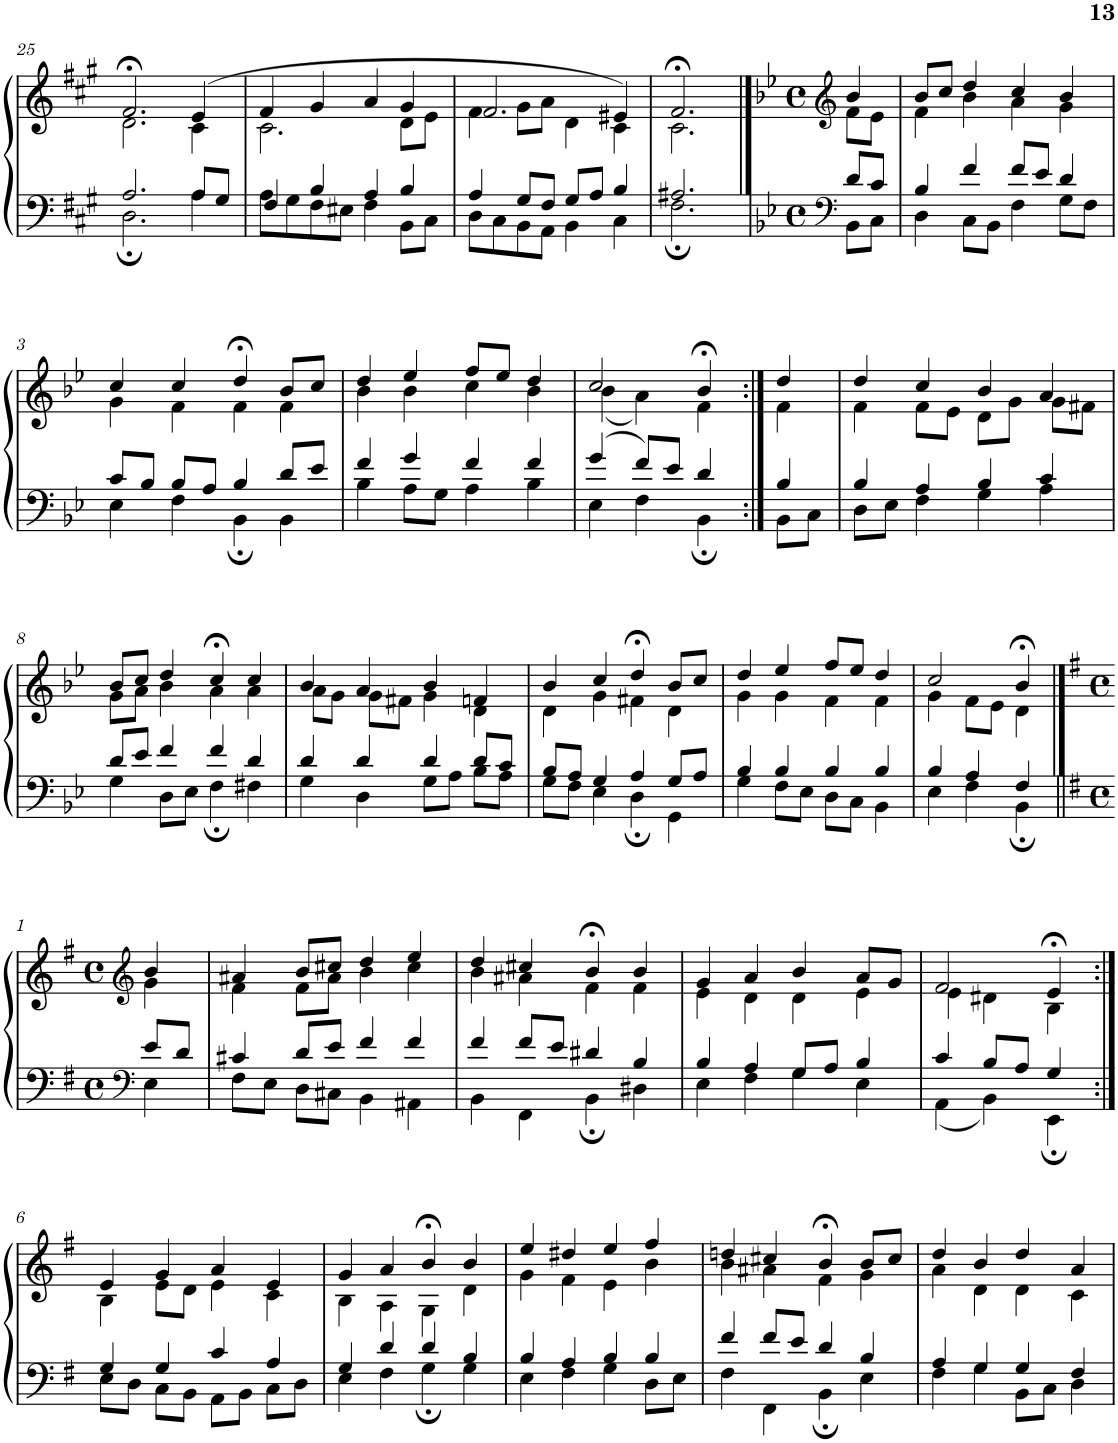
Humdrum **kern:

**kern	**kern
*part1	*part1
*staff2	*staff1
*I"Piano	*
*I'Pno	*
!!LO:PB:g=z
*clefF4	*clefG2
*k[f#c#g#]	*k[f#c#g#]
*M4/4	*M4/4
*met(c)	*met(c)
=25	=25
*^	*^
2.A/	2.D;\	2.f#;</	2.d\
8A/L	4A\	(>4e/	4c#\
8G#/J	.	.	.
=26	=26	=26	=26
4F#/	8A\L	4f#/	2.c#\
.	8G#\	.	.
4B/	8F#\	4g#/	.
.	8E#X\J	.	.
4A/	4F#\	4a/	.
4B/	8BB\L	4g#/	8d\L
.	8C#\J	.	8e\J
=27	=27	=27	=27
4A/	8D\L	2.f#/	4f#\
.	8C#\	.	.
8G#/L	8BB\	.	8g#\L
8F#/J	8AA\J	.	8a\J
8G#/L	4BB\	.	4d\
8A/J	.	.	.
4B/	4C#\	4e#X/)	4c#\
=28	=28	=28	=28
2.A#X/	2.F#;\	2.f#;</	2.c#\
==1	==1	==1	==1
*clefF4	*	*clefG2	*
*k[b-e-]	*	*k[b-e-]	*
*M4/4	*	*M4/4	*
*met(c)	*	*met(c)	*
8d/L	8BB-\L	4b-/	8f\L
8c/J	8C\J	.	8e-\J
=2	=2	=2	=2
4B-/	4D\	8b-/L	4f\
.	.	8cc/J	.
4f/	8C\L	4dd/	4b-\
.	8BB-\J	.	.
8f/L	4F\	4cc/	4a\
8e-/J	.	.	.
4d/	8G\L	4b-/	4g\
.	8F\J	.	.
!!LO:LB:g=z	!!
=3	=3	=3	=3
8c/L	4E-\	4cc/	4g\
8B-/J	.	.	.
8B-/L	4F\	4cc/	4f\
8A/J	.	.	.
4B-/	4BB-;\	4dd;</	4f\
8d/L	4BB-\	8b-/L	4f\
8e-/J	.	8cc/J	.
=4	=4	=4	=4
4f/	4B-\	4dd/	4b-\
4g/	8A\L	4ee-/	4b-\
.	8G\J	.	.
4f/	4A\	8ff/L	4cc\
.	.	8ee-/J	.
4f/	4B-\	4dd/	4b-\
=5	=5	=5	=5
4g/	4E-\	2cc/	(<4b-\
8f/L	4F\	.	4a\)
8e-/J	.	.	.
4d/	4BB-;\	4b-;</	4f\
=6:|!	=6:|!	=6:|!	=6:|!
4B-/	8BB-\L	4dd/	4f\
.	8C\J	.	.
=7	=7	=7	=7
4B-/	8D\L	4dd/	4f\
.	8E-\J	.	.
4A/	4F\	4cc/	8f\L
.	.	.	8e-\J
4B-/	4G\	4b-/	8d\L
.	.	.	8g\J
4c/	4A\	4a/	8g\L
.	.	.	8f#X\J
!!LO:LB:g=z	!!
=8	=8	=8	=8
8d/L	4G\	8b-/L	8g\L
8e-/J	.	8cc/J	8a\J
4f/	8D\L	4dd/	4b-\
.	8E-\J	.	.
4f/	4F;\	4cc;</	4a\
4d/	4F#X\	4cc/	4a\
=9	=9	=9	=9
4d/	4G\	4b-/	8a\L
.	.	.	8g\J
4d/	4D\	4a/	8g\L
.	.	.	8f#X\J
4d/	8G\L	4b-/	4g\
.	8A\J	.	.
8d/L	8B-\L	4fn/	4d\
8c/J	8A\J	.	.
=10	=10	=10	=10
8B-/L	8G\L	4b-/	4d\
8A/J	8F\J	.	.
4G/	4E-\	4cc/	4g\
4A/	4D;\	4dd;</	4f#X\
8G/L	4GG\	8b-/L	4d\
8A/J	.	8cc/J	.
=11	=11	=11	=11
4B-/	4G\	4dd/	4g\
4B-/	8F\L	4ee-/	4g\
.	8E-\J	.	.
4B-/	8D\L	8ff/L	4f\
.	8C\J	8ee-/J	.
4B-/	4BB-\	4dd/	4f\
=12	=12	=12	=12
4B-/	4E-\	2cc/	4g\
4A/	4F\	.	8f\L
.	.	.	8e-\J
4F/	4BB-;\	4b-;</	4d\
!!LO:LB:g=z	!!
==1	==1	==1	==1
*clefF4	*	*clefG2	*
*k[f#]	*	*k[f#]	*
*M4/4	*	*M4/4	*
*met(c)	*	*met(c)	*
8e/L	4E\	4b/	4g\
8d/J	.	.	.
=2	=2	=2	=2
4c#X/	8F#\L	4a#X/	4f#\
.	8E\J	.	.
8d/L	8D\L	8b/L	8f#\L
8e/J	8C#X\J	8cc#X/J	8a#\J
4f#/	4BB\	4dd/	4b\
4f#/	4AA#X\	4ee/	4cc#\
=3	=3	=3	=3
4f#/	4BB\	4dd/	4b\
8f#/L	4FF#\	4cc#X/	4a#X\
8e/J	.	.	.
4d#X/	4BB;\	4b;</	4f#\
4B/	4D#X\	4b/	4f#\
=4	=4	=4	=4
4B/	4E\	4g/	4e\
4A/	4F#\	4a/	4d\
8G/L	4G\	4b/	4d\
8A/J	.	.	.
4B/	4E\	8a/L	4e\
.	.	8g/J	.
=5	=5	=5	=5
4c/	4AA\	2f#/	4e\
8B/L	4BB\	.	4d#X\
8A/J	.	.	.
4G/	4EE;\	4e;</	4B\
!!LO:LB:g=z	!!
=6:|!	=6:|!	=6:|!	=6:|!
4G/	8E\L	4e/	4B\
.	8D\J	.	.
4G/	8C\L	4g/	8e\L
.	8BB\J	.	8d\J
4c/	8AA\L	4a/	4e\
.	8BB\J	.	.
4A/	8C\L	4e/	4c\
.	8D\J	.	.
=7	=7	=7	=7
4G/	4E\	4g/	4B\
4d/	4F#\	4a/	4A\
4d/	4G;\	4b;</	4G\
4B/	4G\	4b/	4d\
=8	=8	=8	=8
4B/	4E\	4ee/	4g\
4A/	4F#\	4dd#X/	4f#\
4B/	4G\	4ee/	4e\
4B/	8D\L	4ff#/	4b\
.	8E\J	.	.
=9	=9	=9	=9
4f#/	4F#\	4ddn/	4b\
8f#/L	4FF#\	4cc#X/	4a#X\
8e/J	.	.	.
4d/	4BB;\	4b;</	4f#\
4B/	4E\	8b/L	4g\
.	.	8cc#/J	.
=10	=10	=10	=10
4A/	4F#\	4dd/	4a\
4G/	4G\	4b/	4d\
4G/	8BB\L	4dd/	4d\
.	8C\J	.	.
4F#/	4D\	4a/	4c\
*v	*v	*	*
*	*v	*v
=	=
*-	*-
